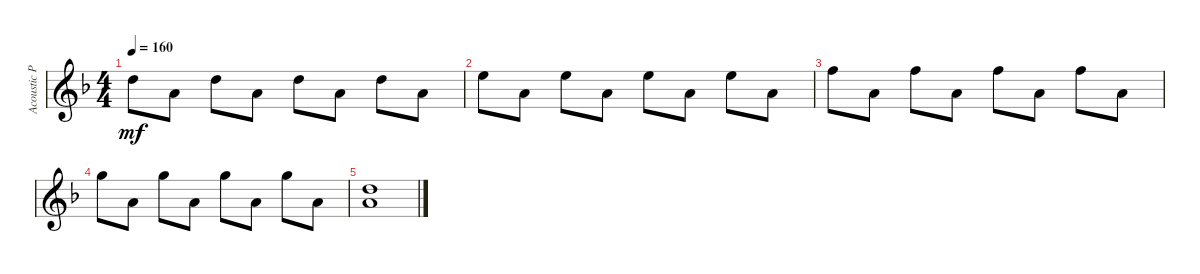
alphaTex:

\track ("Acoustic Piano (Staff 1)" "Acoustic P") {instrument acousticgrandpiano}
\staff {score}
\tuning (E4 B3 G3 D3 A2 E2 B1) {hide}
\ts (4 4)
\tempo 160
\clef g2
\ks dminor
10.1.8{dy mf} 5.1.8 10.1.8 5.1.8 10.1.8 5.1.8 10.1.8 5.1.8 |
12.1.8 5.1.8 12.1.8 5.1.8 12.1.8 5.1.8 12.1.8 5.1.8 |
13.1.8 5.1.8 13.1.8 5.1.8 13.1.8 5.1.8 13.1.8 5.1.8 |
15.1.8 5.1.8 15.1.8 5.1.8 15.1.8 5.1.8 15.1.8 5.1.8 |
(10.1 10.2).1
